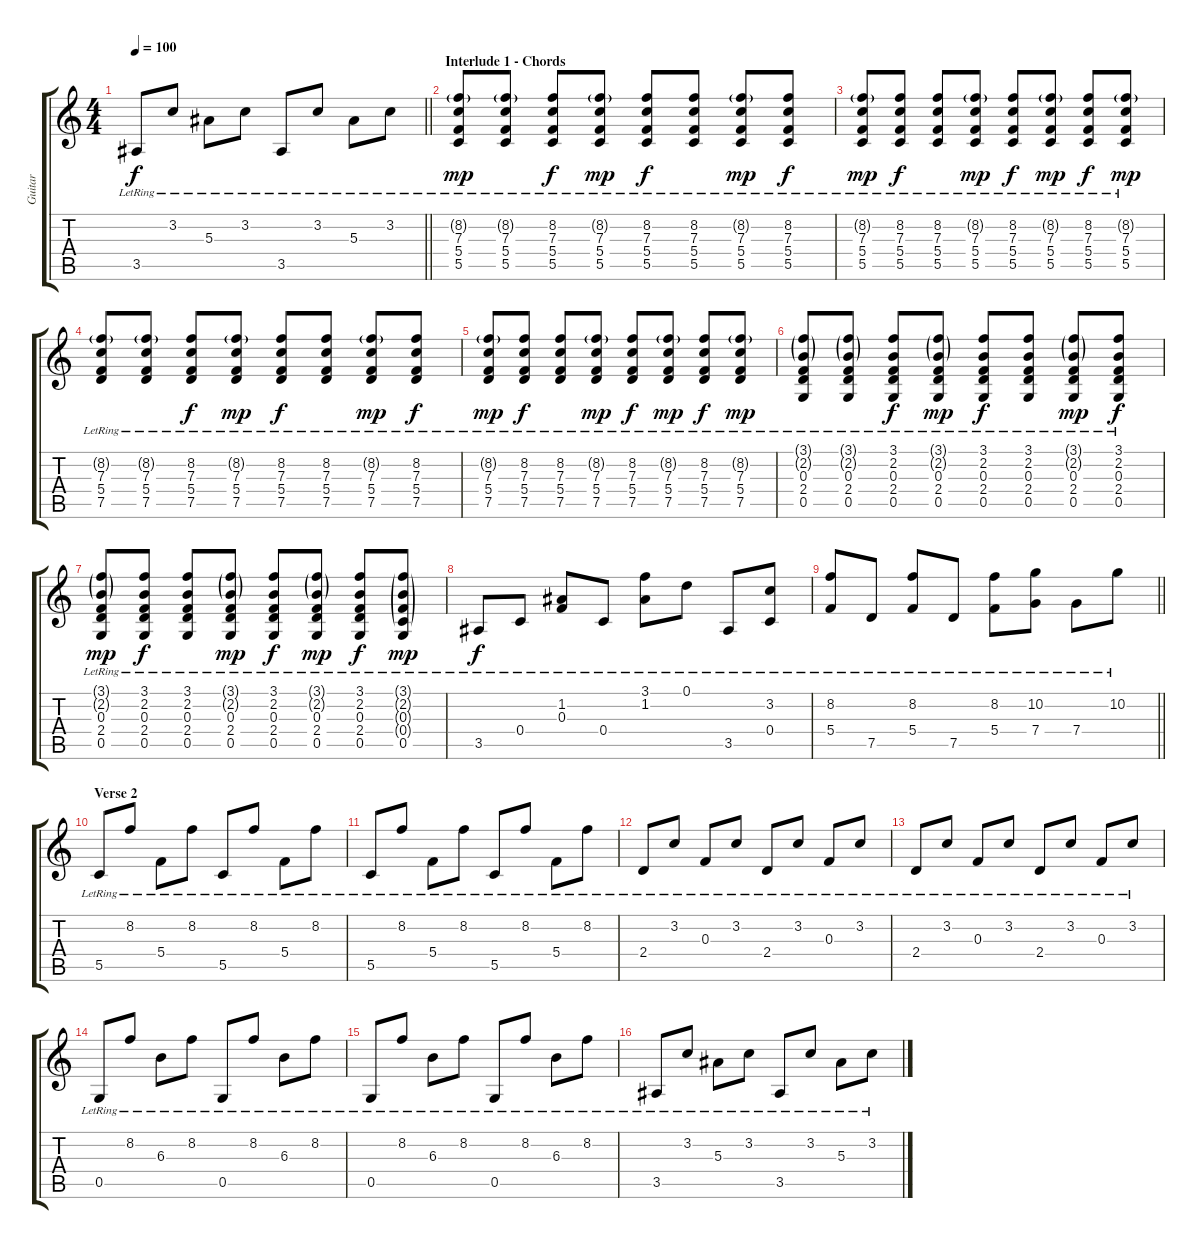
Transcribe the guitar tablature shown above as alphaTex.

\track ("Guitar" "Guitar") {instrument acousticguitarsteel}
\staff {score tabs}
\tuning (D4 A3 F3 C3 G2 D2) {hide}
\ts (4 4)
\tempo 100
\clef g2
\barLineRight lightlight
\ks c
3.5{lr}.8{dy f} 3.2{lr}.8 5.3{lr}.8 3.2{lr}.8 3.5{lr}.8 3.2{lr}.8 5.3{lr}.8 3.2{lr}.8 |
\section ("" "Interlude 1 - Chords")
(8.2{g lr} 7.3{lr} 5.4{lr} 5.5{lr}).8{dy mp} (8.2{g lr} 7.3{lr} 5.4{lr} 5.5{lr}).8 (8.2{lr} 7.3{lr} 5.4{lr} 5.5{lr}).8{dy f} (8.2{g lr} 7.3{lr} 5.4{lr} 5.5{lr}).8{dy mp} (8.2{lr} 7.3{lr} 5.4{lr} 5.5{lr}).8{dy f} (8.2{lr} 7.3{lr} 5.4{lr} 5.5{lr}).8 (8.2{g lr} 7.3{lr} 5.4{lr} 5.5{lr}).8{dy mp} (8.2{lr} 7.3{lr} 5.4{lr} 5.5{lr}).8{dy f} |
(8.2{g lr} 7.3{lr} 5.4{lr} 5.5{lr}).8{dy mp} (8.2{lr} 7.3{lr} 5.4{lr} 5.5{lr}).8{dy f} (8.2{lr} 7.3{lr} 5.4{lr} 5.5{lr}).8 (8.2{g lr} 7.3{lr} 5.4{lr} 5.5{lr}).8{dy mp} (8.2{lr} 7.3{lr} 5.4{lr} 5.5{lr}).8{dy f} (8.2{g lr} 7.3{lr} 5.4{lr} 5.5{lr}).8{dy mp} (8.2{lr} 7.3{lr} 5.4{lr} 5.5{lr}).8{dy f} (8.2{g lr} 7.3{lr} 5.4{lr} 5.5{lr}).8{dy mp} |
(8.2{g lr} 7.3{lr} 5.4{lr} 7.5{lr}).8 (8.2{g lr} 7.3{lr} 5.4{lr} 7.5{lr}).8 (8.2{lr} 7.3{lr} 5.4{lr} 7.5{lr}).8{dy f} (8.2{g lr} 7.3{lr} 5.4{lr} 7.5{lr}).8{dy mp} (8.2{lr} 7.3{lr} 5.4{lr} 7.5{lr}).8{dy f} (8.2{lr} 7.3{lr} 5.4{lr} 7.5{lr}).8 (8.2{g lr} 7.3{lr} 5.4{lr} 7.5{lr}).8{dy mp} (8.2{lr} 7.3{lr} 5.4{lr} 7.5{lr}).8{dy f} |
(8.2{g lr} 7.3{lr} 5.4{lr} 7.5{lr}).8{dy mp} (8.2{lr} 7.3{lr} 5.4{lr} 7.5{lr}).8{dy f} (8.2{lr} 7.3{lr} 5.4{lr} 7.5{lr}).8 (8.2{g lr} 7.3{lr} 5.4{lr} 7.5{lr}).8{dy mp} (8.2{lr} 7.3{lr} 5.4{lr} 7.5{lr}).8{dy f} (8.2{g lr} 7.3{lr} 5.4{lr} 7.5{lr}).8{dy mp} (8.2{lr} 7.3{lr} 5.4{lr} 7.5{lr}).8{dy f} (8.2{g lr} 7.3{lr} 5.4{lr} 7.5{lr}).8{dy mp} |
(3.1{g lr} 2.2{g lr} 0.3{lr} 2.4{lr} 0.5{lr}).8 (3.1{g lr} 2.2{g lr} 0.3{lr} 2.4{lr} 0.5{lr}).8 (3.1{lr} 2.2{lr} 0.3{lr} 2.4{lr} 0.5{lr}).8{dy f} (3.1{g lr} 2.2{g lr} 0.3{lr} 2.4{lr} 0.5{lr}).8{dy mp} (3.1{lr} 2.2{lr} 0.3{lr} 2.4{lr} 0.5{lr}).8{dy f} (3.1{lr} 2.2{lr} 0.3{lr} 2.4{lr} 0.5{lr}).8 (3.1{g lr} 2.2{g lr} 0.3{lr} 2.4{lr} 0.5{lr}).8{dy mp} (3.1{lr} 2.2{lr} 0.3{lr} 2.4{lr} 0.5{lr}).8{dy f} |
(3.1{g lr} 2.2{g lr} 0.3{lr} 2.4{lr} 0.5{lr}).8{dy mp} (3.1{lr} 2.2{lr} 0.3{lr} 2.4{lr} 0.5{lr}).8{dy f} (3.1{lr} 2.2{lr} 0.3{lr} 2.4{lr} 0.5{lr}).8 (3.1{g lr} 2.2{g lr} 0.3{lr} 2.4{lr} 0.5{lr}).8{dy mp} (3.1{lr} 2.2{lr} 0.3{lr} 2.4{lr} 0.5{lr}).8{dy f} (3.1{g lr} 2.2{g lr} 0.3{lr} 2.4{lr} 0.5{lr}).8{dy mp} (3.1{lr} 2.2{lr} 0.3{lr} 2.4{lr} 0.5{lr}).8{dy f} (3.1{g lr} 2.2{g lr} 0.3{g lr} 0.4{g lr} 0.5{lr}).8{dy mp} |
3.5{lr}.8{dy f} 0.4{lr}.8 (1.2{lr} 0.3{lr}).8 0.4{lr}.8 (3.1{lr} 1.2{lr}).8 0.1{lr}.8 3.5{lr}.8 (3.2{lr} 0.4{lr}).8 |
\barLineRight lightlight
(8.2{lr} 5.4{lr}).8 7.5{lr}.8 (8.2{lr} 5.4{lr}).8 7.5{lr}.8 (8.2{lr} 5.4{lr}).8 (10.2{lr} 7.4{lr}).8 7.4{lr}.8 10.2{lr}.8 |
\section ("" "Verse 2")
5.5{lr}.8 8.2{lr}.8 5.4{lr}.8 8.2{lr}.8 5.5{lr}.8 8.2{lr}.8 5.4{lr}.8 8.2{lr}.8 |
5.5{lr}.8 8.2{lr}.8 5.4{lr}.8 8.2{lr}.8 5.5{lr}.8 8.2{lr}.8 5.4{lr}.8 8.2{lr}.8 |
2.4{lr}.8 3.2{lr}.8 0.3{lr}.8 3.2{lr}.8 2.4{lr}.8 3.2{lr}.8 0.3{lr}.8 3.2{lr}.8 |
2.4{lr}.8 3.2{lr}.8 0.3{lr}.8 3.2{lr}.8 2.4{lr}.8 3.2{lr}.8 0.3{lr}.8 3.2{lr}.8 |
0.5{lr}.8 8.2{lr}.8 6.3{lr}.8 8.2{lr}.8 0.5{lr}.8 8.2{lr}.8 6.3{lr}.8 8.2{lr}.8 |
0.5{lr}.8 8.2{lr}.8 6.3{lr}.8 8.2{lr}.8 0.5{lr}.8 8.2{lr}.8 6.3{lr}.8 8.2{lr}.8 |
3.5{lr}.8 3.2{lr}.8 5.3{lr}.8 3.2{lr}.8 3.5{lr}.8 3.2{lr}.8 5.3{lr}.8 3.2{lr}.8
